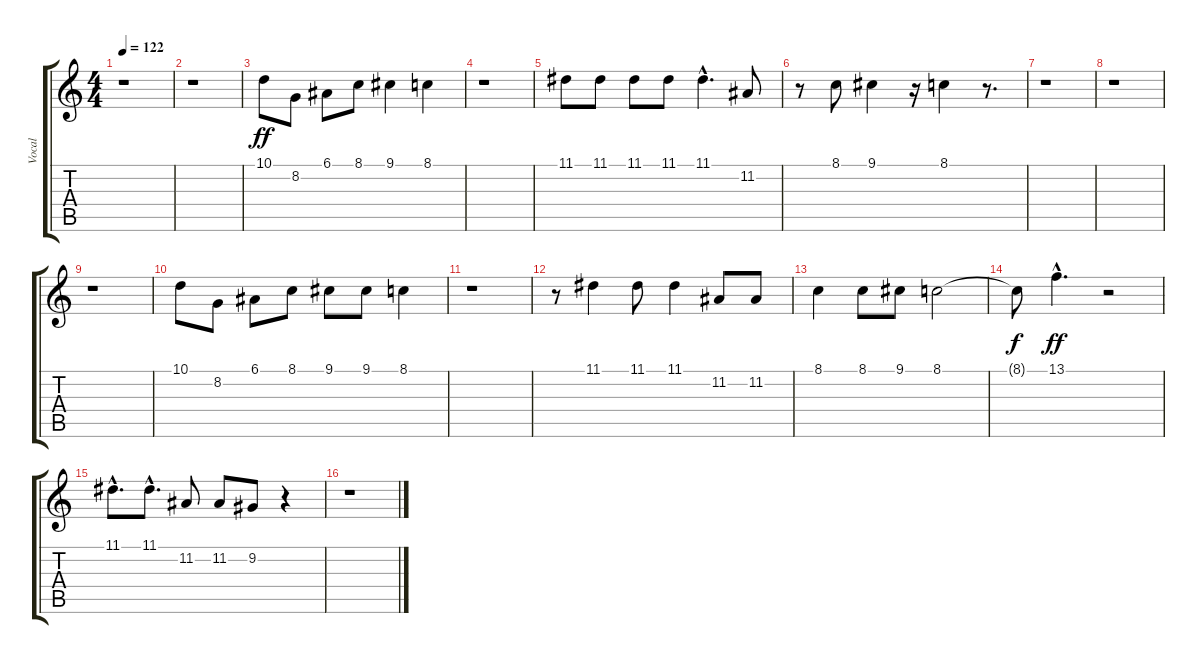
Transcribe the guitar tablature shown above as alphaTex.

\track ("Vocal" "Vocal") {instrument flute}
\staff {score tabs}
\tuning (E4 B3 G3 D3 A2 E2) {hide}
\ts (4 4)
\tempo 122
\clef g2
\ks c
r.1{dy ff instrument flute} |
r.1 |
10.1.8 8.2.8 6.1.8 8.1.8 9.1.4 8.1.4 |
r.1 |
11.1.8 11.1.8 11.1.8 11.1.8 11.1{hac}.4{d} 11.2.8 |
r.8 8.1.8 9.1.4 r.16 8.1.4 r.8{d} |
r.1 |
r.1 |
r.1 |
10.1.8 8.2.8 6.1.8 8.1.8 9.1.8 9.1.8 8.1.4 |
r.1 |
r.8 11.1.4 11.1.8 11.1.4 11.2.8 11.2.8 |
8.1.4 8.1.8 9.1.8 8.1.2 |
8.1{t}.8{dy f} 13.1{hac}.4{d dy ff} r.2 |
11.1{hac}.8{d} 11.1{hac}.8{d} 11.2.8 11.2.8 9.2.8 r.4 |
r.1
